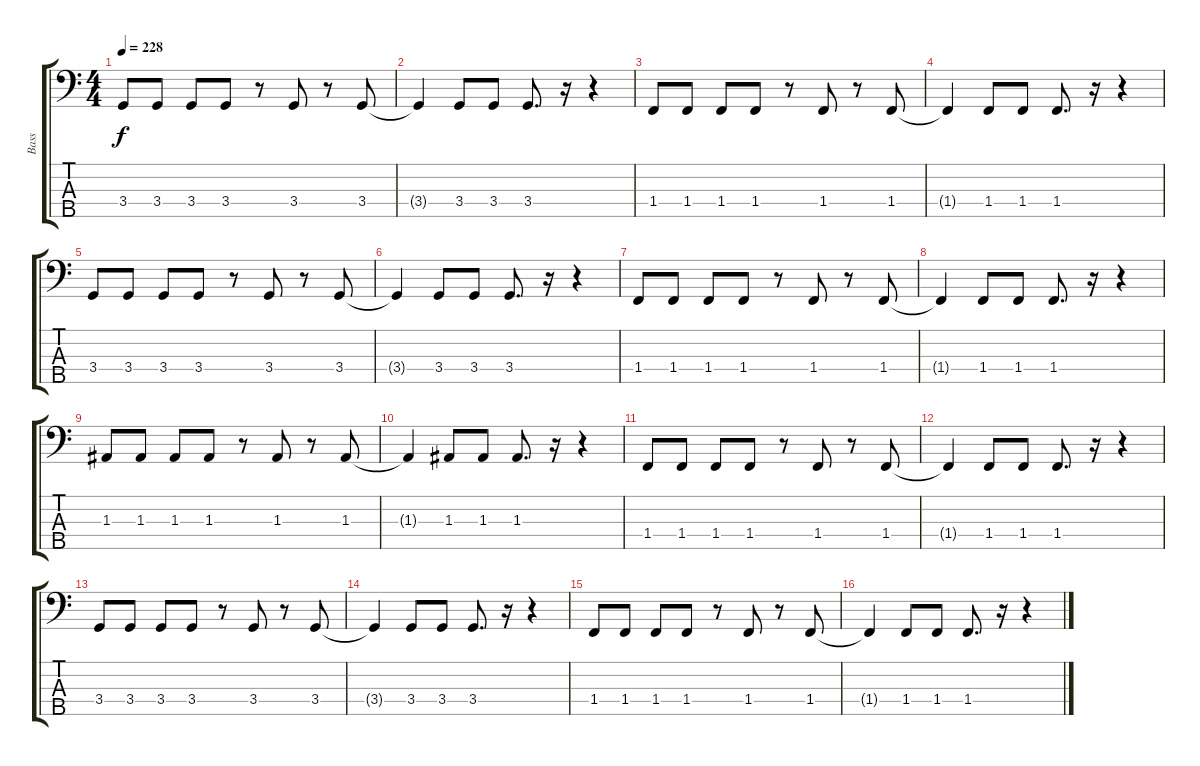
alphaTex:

\track ("Bass" "Bass") {instrument electricbassfinger}
\staff {score tabs}
\tuning (G2 D2 A1 E1 B0) {hide}
\ts (4 4)
\tempo 228
\clef f4
\ks c
3.4.8{dy f} 3.4.8 3.4.8 3.4.8 r.8 3.4.8 r.8 3.4.8 |
3.4{t}.4 3.4.8 3.4.8 3.4.8{d} r.16 r.4 |
1.4.8 1.4.8 1.4.8 1.4.8 r.8 1.4.8 r.8 1.4.8 |
1.4{t}.4 1.4.8 1.4.8 1.4.8{d} r.16 r.4 |
3.4.8 3.4.8 3.4.8 3.4.8 r.8 3.4.8 r.8 3.4.8 |
3.4{t}.4 3.4.8 3.4.8 3.4.8{d} r.16 r.4 |
1.4.8 1.4.8 1.4.8 1.4.8 r.8 1.4.8 r.8 1.4.8 |
1.4{t}.4 1.4.8 1.4.8 1.4.8{d} r.16 r.4 |
1.3.8 1.3.8 1.3.8 1.3.8 r.8 1.3.8 r.8 1.3.8 |
1.3{t}.4 1.3.8 1.3.8 1.3.8{d} r.16 r.4 |
1.4.8 1.4.8 1.4.8 1.4.8 r.8 1.4.8 r.8 1.4.8 |
1.4{t}.4 1.4.8 1.4.8 1.4.8{d} r.16 r.4 |
3.4.8 3.4.8 3.4.8 3.4.8 r.8 3.4.8 r.8 3.4.8 |
3.4{t}.4 3.4.8 3.4.8 3.4.8{d} r.16 r.4 |
1.4.8 1.4.8 1.4.8 1.4.8 r.8 1.4.8 r.8 1.4.8 |
1.4{t}.4 1.4.8 1.4.8 1.4.8{d} r.16 r.4
